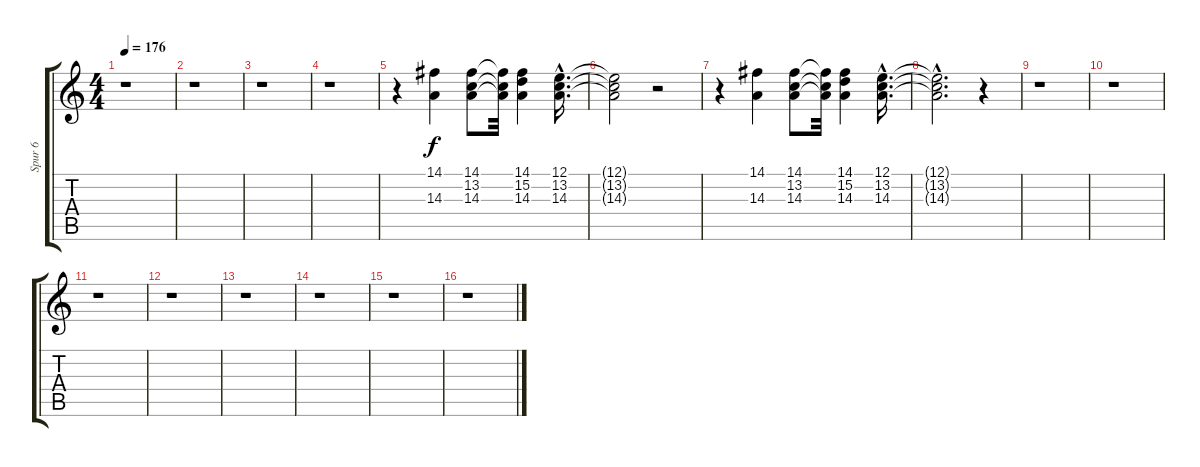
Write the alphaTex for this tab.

\track ("Spur 6" "Spur 6") {instrument lead6voice}
\staff {score tabs}
\tuning (E4 B3 G3 D3 A2 E2) {hide}
\ts (4 4)
\tempo 176
\clef g2
\ks c
r.1{dy f instrument lead6voice} |
r.1 |
r.1 |
r.1 |
r.4 (14.1 14.3).4 (14.1 13.2 14.3).8 (14.1{t} 13.2{t} 14.3{t}).32 (14.1 15.2 14.3).4 (12.1{hac} 13.2{hac} 14.3{hac}).16{d} |
(12.1{t} 13.2{t} 14.3{t}).2 r.2 |
r.4 (14.1 14.3).4 (14.1 13.2 14.3).8 (14.1{t} 13.2{t} 14.3{t}).32 (14.1 15.2 14.3).4 (12.1{hac} 13.2{hac} 14.3{hac}).16{d} |
(12.1{hac t} 13.2{t} 14.3{hac t}).2{d} r.4 |
r.1 |
r.1 |
r.1 |
r.1 |
r.1 |
r.1 |
r.1 |
r.1
